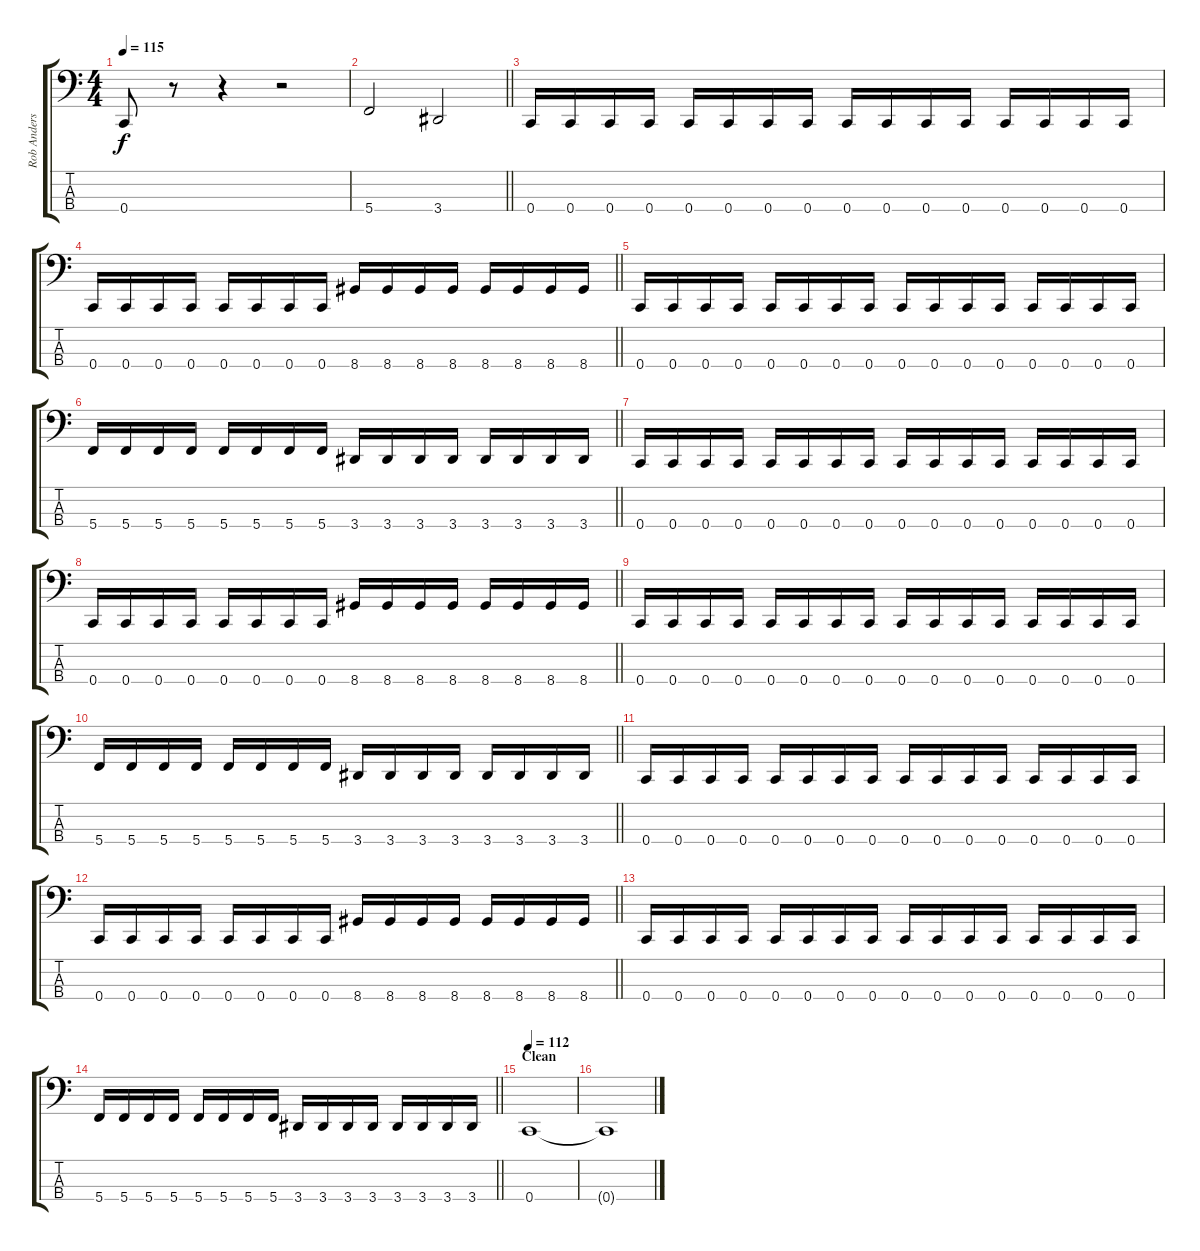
\track ("Rob Anderson" "Rob Anders") {instrument electricbasspick}
\staff {score tabs}
\tuning (F2 C2 G1 C1) {hide}
\ts (4 4)
\tempo 115
\clef f4
\ks c
0.4.8{dy f} r.8 r.4 r.2 |
\barLineRight lightlight
5.4.2 3.4.2 |
0.4.16 0.4.16 0.4.16 0.4.16 0.4.16 0.4.16 0.4.16 0.4.16 0.4.16 0.4.16 0.4.16 0.4.16 0.4.16 0.4.16 0.4.16 0.4.16 |
\barLineRight lightlight
0.4.16 0.4.16 0.4.16 0.4.16 0.4.16 0.4.16 0.4.16 0.4.16 8.4.16 8.4.16 8.4.16 8.4.16 8.4.16 8.4.16 8.4.16 8.4.16 |
0.4.16 0.4.16 0.4.16 0.4.16 0.4.16 0.4.16 0.4.16 0.4.16 0.4.16 0.4.16 0.4.16 0.4.16 0.4.16 0.4.16 0.4.16 0.4.16 |
\barLineRight lightlight
5.4.16 5.4.16 5.4.16 5.4.16 5.4.16 5.4.16 5.4.16 5.4.16 3.4.16 3.4.16 3.4.16 3.4.16 3.4.16 3.4.16 3.4.16 3.4.16 |
0.4.16 0.4.16 0.4.16 0.4.16 0.4.16 0.4.16 0.4.16 0.4.16 0.4.16 0.4.16 0.4.16 0.4.16 0.4.16 0.4.16 0.4.16 0.4.16 |
\barLineRight lightlight
0.4.16 0.4.16 0.4.16 0.4.16 0.4.16 0.4.16 0.4.16 0.4.16 8.4.16 8.4.16 8.4.16 8.4.16 8.4.16 8.4.16 8.4.16 8.4.16 |
0.4.16 0.4.16 0.4.16 0.4.16 0.4.16 0.4.16 0.4.16 0.4.16 0.4.16 0.4.16 0.4.16 0.4.16 0.4.16 0.4.16 0.4.16 0.4.16 |
\barLineRight lightlight
5.4.16 5.4.16 5.4.16 5.4.16 5.4.16 5.4.16 5.4.16 5.4.16 3.4.16 3.4.16 3.4.16 3.4.16 3.4.16 3.4.16 3.4.16 3.4.16 |
0.4.16 0.4.16 0.4.16 0.4.16 0.4.16 0.4.16 0.4.16 0.4.16 0.4.16 0.4.16 0.4.16 0.4.16 0.4.16 0.4.16 0.4.16 0.4.16 |
\barLineRight lightlight
0.4.16 0.4.16 0.4.16 0.4.16 0.4.16 0.4.16 0.4.16 0.4.16 8.4.16 8.4.16 8.4.16 8.4.16 8.4.16 8.4.16 8.4.16 8.4.16 |
0.4.16 0.4.16 0.4.16 0.4.16 0.4.16 0.4.16 0.4.16 0.4.16 0.4.16 0.4.16 0.4.16 0.4.16 0.4.16 0.4.16 0.4.16 0.4.16 |
\barLineRight lightlight
5.4.16 5.4.16 5.4.16 5.4.16 5.4.16 5.4.16 5.4.16 5.4.16 3.4.16 3.4.16 3.4.16 3.4.16 3.4.16 3.4.16 3.4.16 3.4.16 |
\section ("" "Clean")
\tempo 112
0.4.1 |
0.4{t}.1
